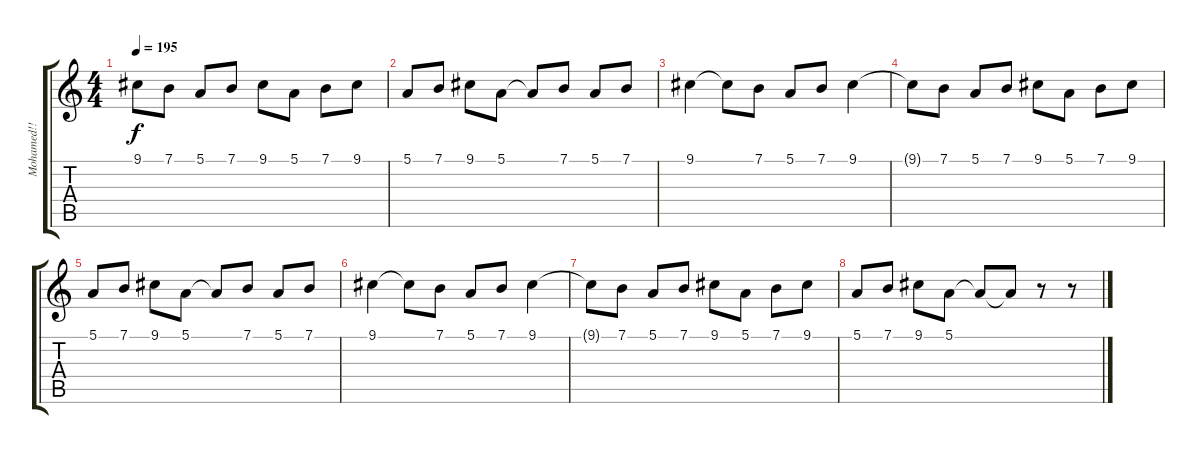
\track ("Mohamed!!" "Mohamed!!") {instrument violin}
\staff {score tabs}
\tuning (E4 B3 G3 D3 A2 E2) {hide}
\ts (4 4)
\tempo 195
\clef g2
\ks c
9.1{t}.8{dy f} 7.1.8 5.1.8 7.1.8 9.1.8 5.1.8 7.1.8 9.1.8 |
5.1.8 7.1.8 9.1.8 5.1.8 5.1{t}.8 7.1.8 5.1.8 7.1.8 |
9.1.4 9.1{t}.8 7.1.8 5.1.8 7.1.8 9.1.4 |
9.1{t}.8 7.1.8 5.1.8 7.1.8 9.1.8 5.1.8 7.1.8 9.1.8 |
5.1.8 7.1.8 9.1.8 5.1.8 5.1{t}.8 7.1.8 5.1.8 7.1.8 |
9.1.4 9.1{t}.8 7.1.8 5.1.8 7.1.8 9.1.4 |
9.1{t}.8 7.1.8 5.1.8 7.1.8 9.1.8 5.1.8 7.1.8 9.1.8 |
5.1.8 7.1.8 9.1.8 5.1.8 5.1{t}.8 5.1{t}.8 r.8 r.8
